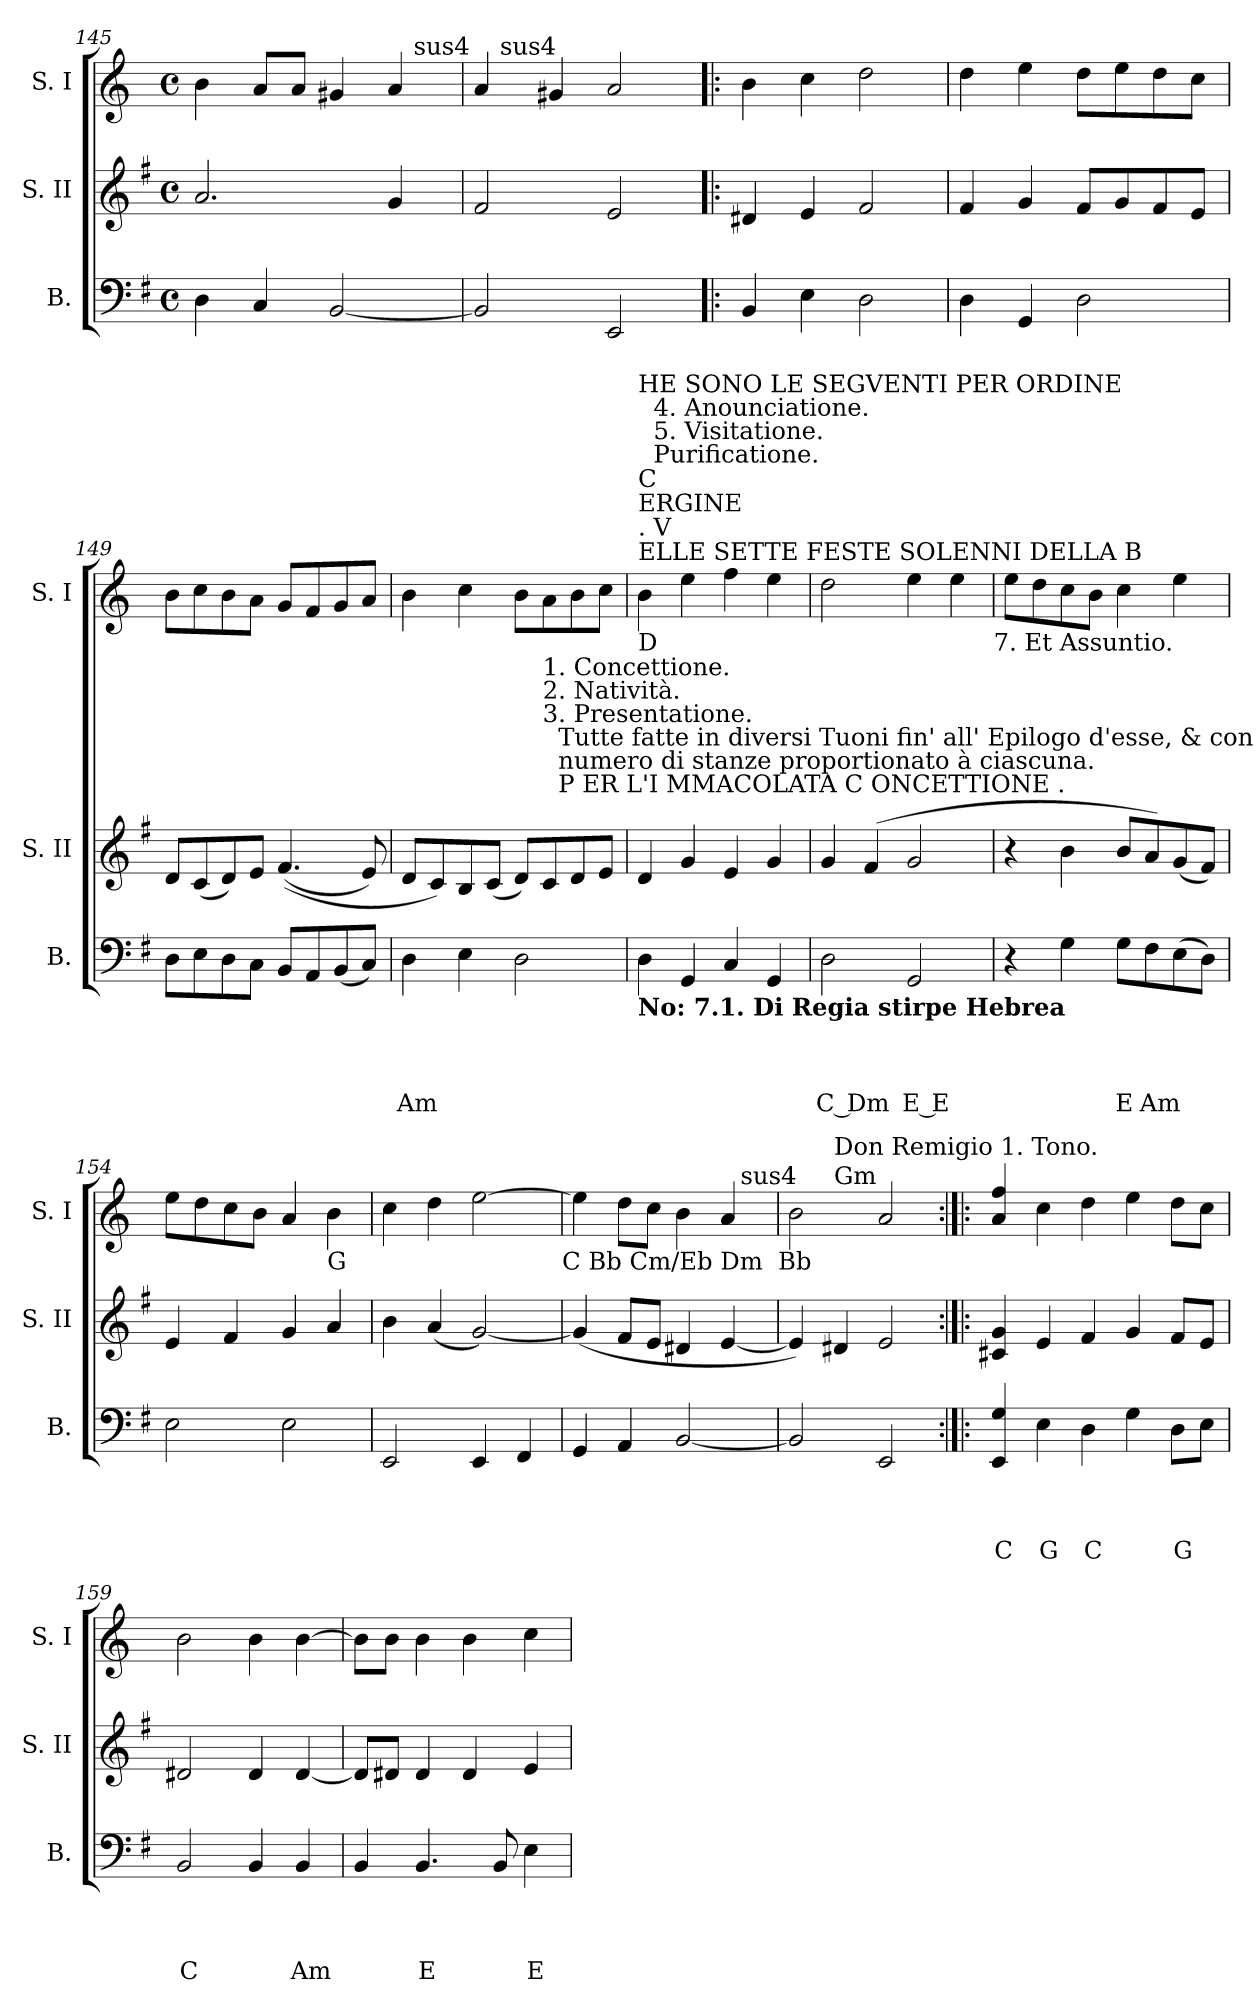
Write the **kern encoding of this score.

**kern	**text	**text	**text	**text	**kern	**kern
*part3	*part3	*part3	*part3	*part3	*part2	*part1
*staff3	*staff3	*staff3	*staff3	*staff3	*staff2	*staff1
*I"B.	*	*	*	*	*I"S. II	*I"S. I
*I'B.	*	*	*	*	*I'S. II	*I'S. I
*clefF4	*	*	*	*	*clefG2	*clefG2
*ITrd-3c-5	*	*	*	*	*ITrd-3c-5	*
*k[]	*	*	*	*	*k[]	*k[]
*C:	*	*	*	*	*C:	*C:
*M4/4	*	*	*	*	*M4/4	*M4/4
*met(c)	*	*	*	*	*met(c)	*met(c)
=145	=145	=145	=145	=145	=145	=145
*	*	*	*	*	*	*^
4G\	.	.	.	.	2.dd/	4b\	2ryy
4F/	.	.	.	.	.	8a/L	.
.	.	.	.	.	.	8a/J	.
[<2E/	.	.	.	.	.	4g#X/	4ryy
.	.	.	.	.	4cc/	4a/	16ryy
!	!	!	!	!	!	!	!LO:TX:a:t=sus4
.	.	.	.	.	.	.	8.ryy
!!LO:LB:g=z	!!
=146	=146	=146	=146	=146	=146	=146	=146
2E/]	.	.	.	.	2b/	4a/	16ryy
!	!	!	!	!	!	!	!LO:TX:a:t=sus4
.	.	.	.	.	.	.	2...ryy
.	.	.	.	.	.	4g#X/	.
2AA/	.	.	.	.	2a/	2a/	.
*	*	*	*	*	*	*v	*v
=147!|:	=147!|:	=147!|:	=147!|:	=147!|:	=147!|:	=147!|:
4E/	.	.	.	.	4g#X/	4b\
4A\	.	.	.	.	4a/	4cc\
2G\	.	.	.	.	2b/	2dd\
=148	=148	=148	=148	=148	=148	=148
4G\	.	.	.	.	4b/	4dd\
4C/	.	.	.	.	4cc/	4ee\
2G\	.	.	.	.	8b/L	8dd\L
.	.	.	.	.	8cc/	8ee\
.	.	.	.	.	8b/	8dd\
.	.	.	.	.	8a/J	8cc\J
=149	=149	=149	=149	=149	=149	=149
8G\L	.	.	.	.	8g/L	8b\L
8A\	.	.	.	.	(>8f/	8cc\
8G\	.	.	.	.	8g/)	8b\
8F\J	.	.	.	.	8a/J	8a\J
8E/L	.	.	.	.	(>(>4.b/	8g/L
8D/	.	.	.	.	.	8f/
(>8E/	.	.	.	.	.	8g/
8F/J)	.	.	.	.	8a/)	8a/J
!!LO:PB:g=z
=150	=150	=150	=150	=150	=150	=150
!	!	!	!	!LO:LY:b	!	!
4G\	.	.	.	Am	8g/L	4b\
.	.	.	.	.	8f/)	.
4A\	.	.	.	.	8e/	4cc\
.	.	.	.	.	(>8f/J	.
2G\	.	.	.	.	8g/L)	8b\L
!	!	!	!	!	!LO:TX:a:t=1. Concettione.\n2. Natività.\n3. Presentatione.\n  Tutte fatte in diversi Tuoni fin' all' Epilogo d'esse, & con distinto\n                  numero di stanze proportionato à ciascuna.\n                         P ER L'I MMACOLATA C ONCETTIONE .	!
.	.	.	.	.	8f/	8a\
.	.	.	.	.	8g/	8b\
.	.	.	.	.	8a/J	8cc\J
=151	=151	=151	=151	=151	=151	=151
!	!	!	!	!	!	!LO:TX:b:t=D
!	!	!	!	!	!	!LO:TX:t=ELLE SETTE FESTE SOLENNI DELLA B
!	!	!	!	!	!	!LO:TX:t=. V
!	!	!	!	!	!	!LO:TX:t=ERGINE
!	!	!	!	!	!	!LO:TX:t=C
!	!	!	!	!	!	!LO:TX:t=HE SONO LE SEGVENTI PER ORDINE\n                      4. Anounciatione.\n                      5. Visitatione.\n                      Purificatione.
!LO:TX:b:B:t=No&colon; 7.1. Di Regia stirpe Hebrea	!	!	!	!	!	!
4G\	.	.	.	.	4g/	4b\
4C/	.	.	.	.	4cc/	4ee\
4F/	.	.	.	.	4a/	4ff\
4C/	.	.	.	.	4cc/	4ee\
=152	=152	=152	=152	=152	=152	=152
!	!	!	!	!LO:LY:b	!	!
2G\	.	.	.	C Dm	4cc/	2dd\
.	.	.	.	.	(<4b/	.
!	!	!	!	!LO:LY:b	!	!
2C/	.	.	.	E E	2cc/	4ee\
.	.	.	.	.	.	4ee\
!	!	!	!	!	!LO:TX:a:t=7. Et Assuntio.	!
=153	=153	=153	=153	=153	=153	=153
4r	.	.	.	.	4r	8ee\L
.	.	.	.	.	.	8dd\
4c\	.	.	.	.	4ee\	8cc\
.	.	.	.	.	.	8b\J
!	!	!	!	!LO:LY:b	!	!
8c\L	.	.	.	E	8ee/L	4cc\
!	!	!	!	!LO:LY:b	!	!
8B\	.	.	.	Am	8dd/)	.
(>8A\	.	.	.	.	(>8cc/	4ee\
8G\J)	.	.	.	.	8b/J)	.
!!LO:LB:g=z
=154	=154	=154	=154	=154	=154	=154
2A\	.	.	.	.	4a/	8ee\L
.	.	.	.	.	.	8dd\
.	.	.	.	.	4b/	8cc\
.	.	.	.	.	.	8b\J
2A\	.	.	.	.	4cc/	4a/
!	!	!	!	!	!	!LO:TX:b:t=G
.	.	.	.	.	4dd/	4b\
=155	=155	=155	=155	=155	=155	=155
2AA/	.	.	.	.	4ee\	4cc\
.	.	.	.	.	(<4dd/	4dd\
4AA/	.	.	.	.	[>2cc/)	[>2ee\
4BB/	.	.	.	.	.	.
!	!	!	!	!	!	!LO:TX:b:t=C Bb Cm/Eb Dm
=156	=156	=156	=156	=156	=156	=156
*	*	*	*	*	*	*^
4C/	.	.	.	.	(<4cc/]	4ee\]	2ryy
4D/	.	.	.	.	8b/L	8dd\L	.
.	.	.	.	.	8a/J	8cc\J	.
[>2E/	.	.	.	.	4g#X/	4b\	4ryy
.	.	.	.	.	[<4a/	4a/	16ryy
!	!	!	!	!	!	!	!LO:TX:a:t=sus4
.	.	.	.	.	.	.	8.ryy
!	!	!	!	!	!	!LO:TX:b:t=Bb	!
=157	=157	=157	=157	=157	=157	=157	=157
2E/]	.	.	.	.	4a/])	2b\	4ryy
!	!	!	!	!	!	!	!LO:TX:a:t=Don Remigio 1. Tono.
!	!	!	!	!	!	!	!LO:TX:t=Gm
.	.	.	.	.	4g#X/	.	2.ryy
2AA/	.	.	.	.	2a/	2a/	.
!!LO:PB:g=z
=158:|!|:	=158:|!|:	=158:|!|:	=158:|!|:	=158:|!|:	=158:|!|:	=158:|!|:	=158:|!|:
!	!	!	!	!LO:LY:b:rj	!	!	!
*	*	*	*	*	*	*v	*v
4AA/ 4c/	.	.	.	C	4f#X/ 4cc/	4a/ 4ff/
!	!	!	!	!LO:LY:b:rj	!	!
4A\	.	.	.	G	4a/	4cc\
!	!	!	!	!LO:LY:b	!	!
4G\	.	.	.	C	4b/	4dd\
4c\	.	.	.	.	4cc/	4ee\
!	!	!	!	!LO:LY:b	!	!
8G\L	.	.	.	G	8b/L	8dd\L
8A\J	.	.	.	.	8a/J	8cc\J
=159	=159	=159	=159	=159	=159	=159
!	!	!	!	!LO:LY:b	!	!
2E/	.	.	.	C	2g#X/	2b\
4E/	.	.	.	.	4g#/	4b\
!	!	!	!	!LO:LY:b	!	!
4E/	.	.	.	Am	[<4g#/	[>4b\
=160	=160	=160	=160	=160	=160	=160
4E/	.	.	.	.	8g#/L]	8b\L]
.	.	.	.	.	8g#X/J	8b\J
!	!	!	!	!LO:LY:b	!	!
4.E/	.	.	.	E	4g#/	4b\
.	.	.	.	.	4g#/	4b\
8E/	.	.	.	.	.	.
!	!	!	!	!LO:LY:b	!	!
4A\	.	.	.	E	4a/	4cc\
=	=	=	=	=	=	=
*-	*-	*-	*-	*-	*-	*-
